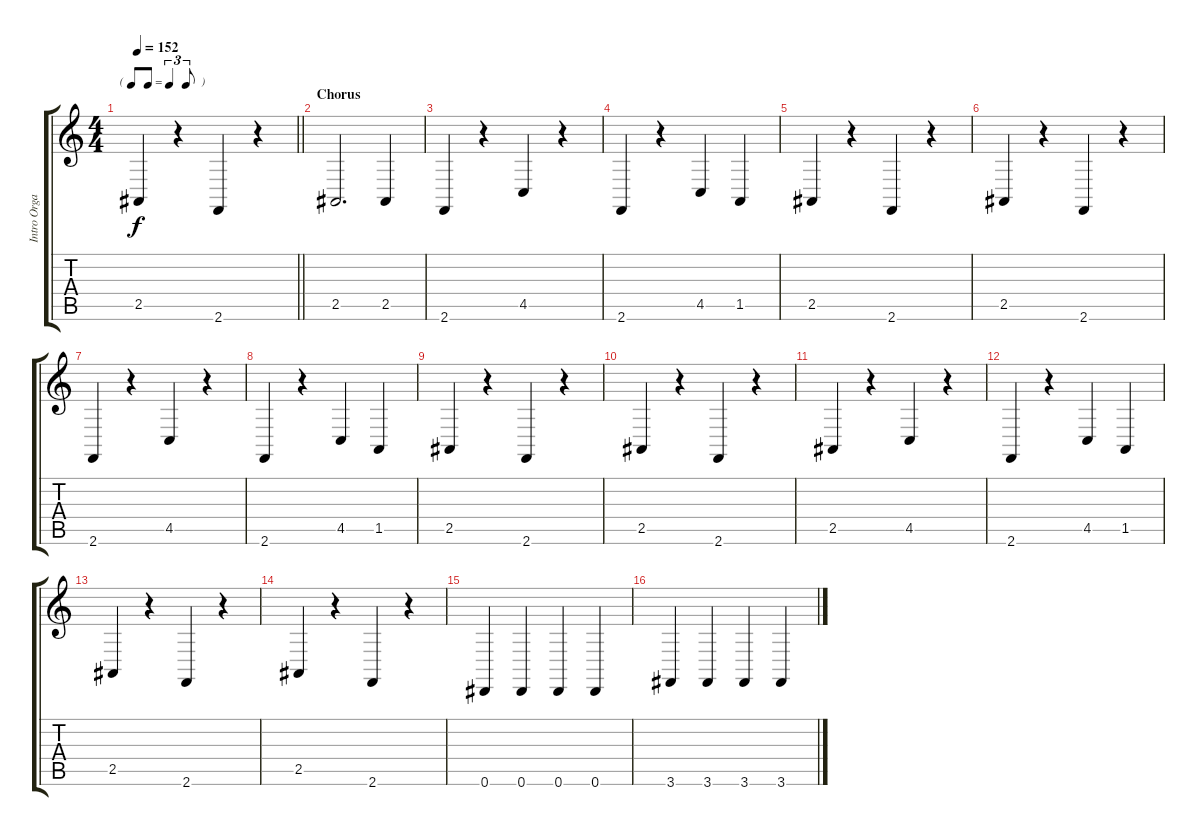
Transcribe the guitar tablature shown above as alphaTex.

\track ("Intro Organ + Bass" "Intro Orga") {instrument churchorgan}
\staff {score tabs}
\tuning (Eb4 Bb3 Gb3 Db3 Ab2 Eb2) {hide}
\ts (4 4)
\tf triplet8th
\tempo 152
\clef g2
\barLineRight lightlight
\ks c
2.5.4{dy f} r.4 2.6.4 r.4 |
\section ("" "Chorus")
2.5.2{d} 2.5.4 |
2.6.4 r.4 4.5.4 r.4 |
2.6.4 r.4 4.5.4 1.5.4 |
2.5.4 r.4 2.6.4 r.4 |
2.5.4 r.4 2.6.4 r.4 |
2.6.4 r.4 4.5.4 r.4 |
2.6.4 r.4 4.5.4 1.5.4 |
2.5.4 r.4 2.6.4 r.4 |
2.5.4 r.4 2.6.4 r.4 |
2.5.4 r.4 4.5.4 r.4 |
2.6.4 r.4 4.5.4 1.5.4 |
2.5.4 r.4 2.6.4 r.4 |
2.5.4 r.4 2.6.4 r.4 |
0.6.4 0.6.4 0.6.4 0.6.4 |
3.6.4 3.6.4 3.6.4 3.6.4
